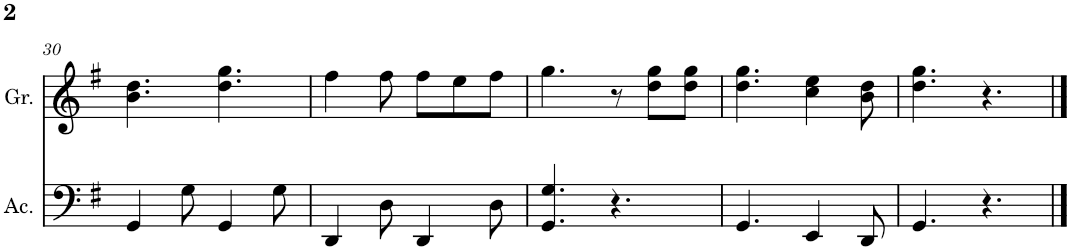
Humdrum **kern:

**kern	**kern
*part2	*part1
*staff2	*staff1
*I"Acordió	*I"Gralla
*I'Ac.	*I'Gr.
!!LO:PB:g=z
*clefF4	*clefG2
*k[f#]	*k[f#]
*M6/8	*M6/8
=30	=30
4GG/	4.b\ 4.dd\
8G\	.
4GG/	4.dd\ 4.gg\
8G\	.
=31	=31
4DD/	4ff#\
8D\	8ff#\
4DD/	8ff#\L
.	8ee\
8D\	8ff#\J
=32	=32
4.GG/ 4.G/	4.gg\
4.r	8r
.	8dd\ 8gg\L
.	8dd\ 8gg\J
=33	=33
4.GG/	4.dd\ 4.gg\
4EE/	4cc\ 4ee\
8DD/	8b\ 8dd\
=34	=34
4.GG/	4.dd\ 4.gg\
4.r	4.r
==	==
*-	*-
